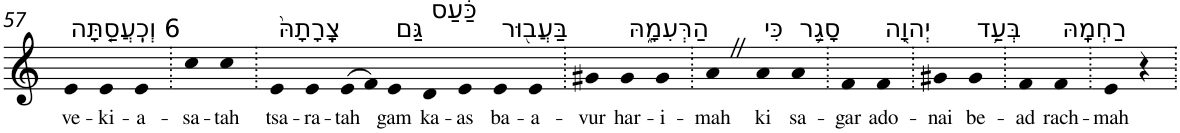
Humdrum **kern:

**kern	**text
*part1	*part1
*staff1	*staff1
*I"Piano	*
*I'Pno	*
!!LO:PB:g=z
*clefG2	*
*k[]	*
=57	=57
!LO:TX:a:t=6 וְכִֽעֲסַ֤תָּה	!
!	!LO:LY:b
4e	ve-
!	!LO:LY:b
4e	-ki-
!	!LO:LY:b
4e	-a-
=58.	=58.
!	!LO:LY:b
4cc	-sa-
!	!LO:LY:b
4cc	-tah
=59.	=59.
!LO:TX:a:t=צָֽרָתָהּ֙	!
!	!LO:LY:b
4e	tsa-
!	!LO:LY:b
4e	-ra-
!	!LO:LY:b
(>8e	-tah
8f)	.
!LO:TX:a:t=גַּם	!
!	!LO:LY:b
4e	gam
!LO:TX:a:t=כַּ֔עַס	!
!	!LO:LY:b
4d	ka-
!	!LO:LY:b
4e	-as
!LO:TX:a:t=בַּעֲב֖וּר	!
!	!LO:LY:b
4e	ba-
!	!LO:LY:b
4e	-a-
=60.	=60.
!	!LO:LY:b
4g#X	-vur
!LO:TX:a:t=הַרְּעִמָ֑הּ	!
!	!LO:LY:b
4g#	har-
!	!LO:LY:b
4g#	-i-
=61.	=61.
!	!LO:LY:b
4aZ	-mah
!LO:TX:a:t=כִּי	!
!	!LO:LY:b
4a	ki
!LO:TX:a:t=סָגַ֥ר	!
!	!LO:LY:b
4a	sa-
=62.	=62.
!	!LO:LY:b
4f	-gar
!LO:TX:a:t=יְהוָ֖ה	!
!	!LO:LY:b
4f	ado-
=63.	=63.
!	!LO:LY:b
4g#X	-nai
!LO:TX:a:t=בְּעַ֥ד	!
!	!LO:LY:b
4g#	be-
=64.	=64.
!	!LO:LY:b
4f	-ad
!LO:TX:a:t=רַחְמָֽהּ	!
!	!LO:LY:b
4f	rach-
=65.	=65.
!	!LO:LY:b
4e	-mah
4r	.
=.	=.
*-	*-
